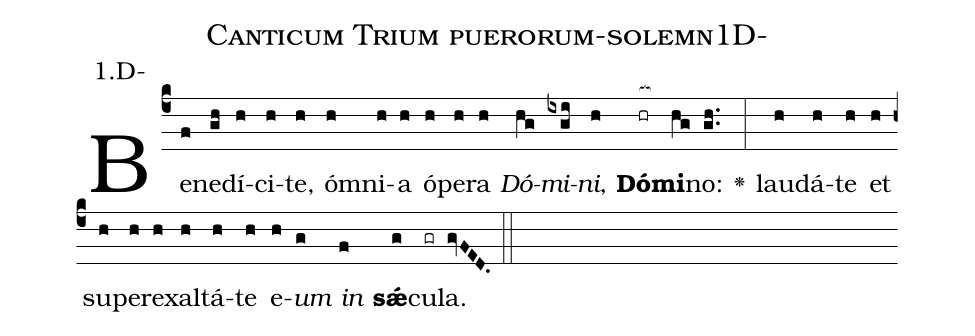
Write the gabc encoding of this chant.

name: Canticum Trium puerorum-solemn1D-;
annotation: 1.D-;
%%
(c4)Be(f)ne(gh)dí(h)ci(h)te,(h) óm(h)ni(h)a(h) ó(h)pe(h)ra(h) <i>Dó</i>(hg)<i>mi</i>(ixgi)<i>ni</i>,(h) <b>Dó</b>(hr[ocb:1{])<b>mi</b>(hg[ocb:0}])no:(gh..) <v>\greheightstar</v>(:) lau(h)dá(h)te(h) et(h) su(h)pe(h)re(h)xal(h)tá(h)te(h) e(h)<i>um</i>(g) <i>in</i>(f) <b>sǽ</b>(g)cu(gr)la.(gvFED.) (::)


%E(h) u(h) o(g) u(f) a(g) e.(gvFED.) (::)
